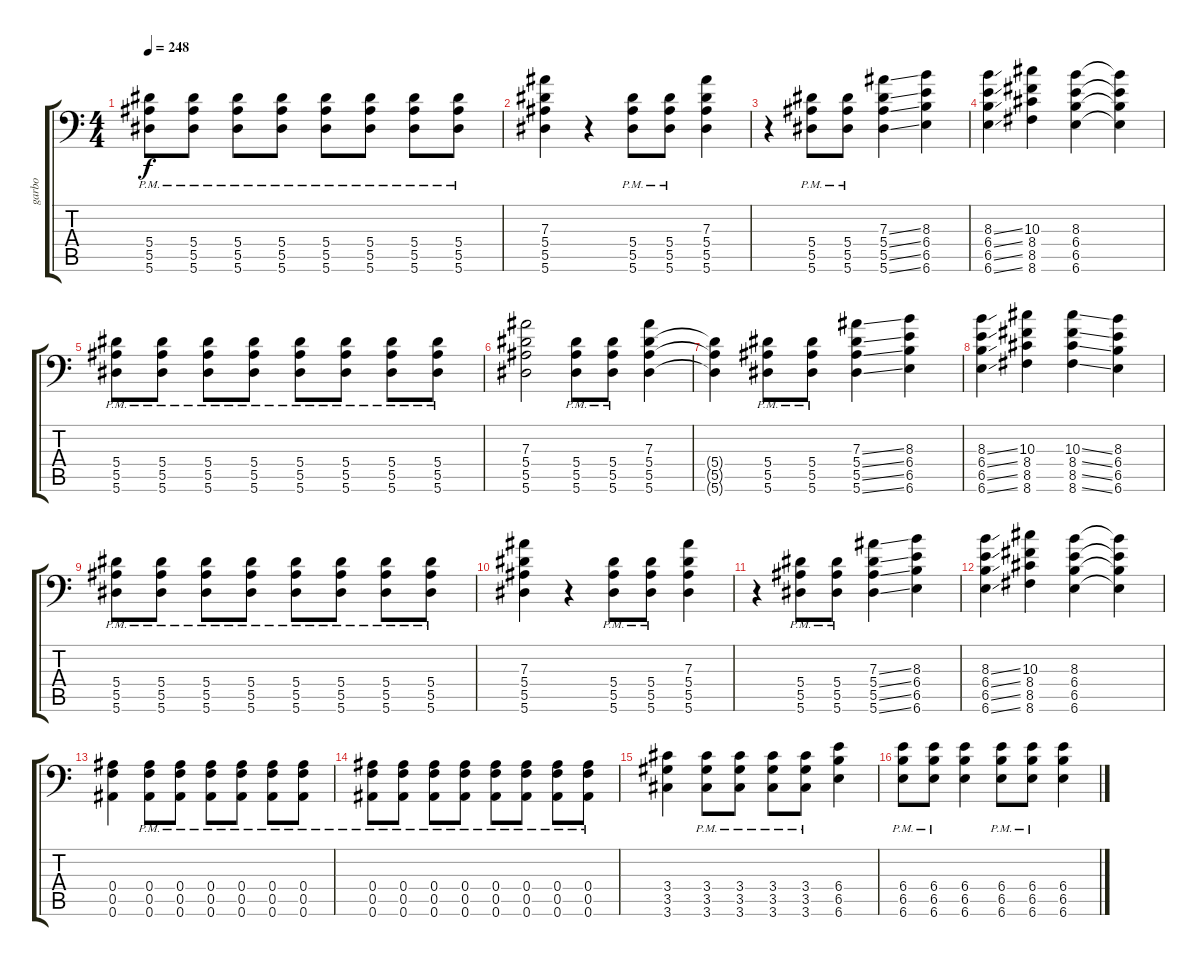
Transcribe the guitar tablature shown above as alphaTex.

\track ("garbo" "garbo") {instrument overdrivenguitar}
\staff {score tabs}
\tuning (C4 G3 Eb3 Bb2 F2 Bb1) {hide}
\ts (4 4)
\tempo 248
\clef f4
\ks c
(5.4{pm} 5.5{pm} 5.6{pm}).8{dy f} (5.4{pm} 5.5{pm} 5.6{pm}).8 (5.4{pm} 5.5{pm} 5.6{pm}).8 (5.4{pm} 5.5{pm} 5.6{pm}).8 (5.4{pm} 5.5{pm} 5.6{pm}).8 (5.4{pm} 5.5{pm} 5.6{pm}).8 (5.4{pm} 5.5{pm} 5.6{pm}).8 (5.4{pm} 5.5{pm} 5.6{pm}).8 |
(7.3 5.4 5.5 5.6).4 r.4 (5.4{pm} 5.5{pm} 5.6{pm}).8 (5.4{pm} 5.5{pm} 5.6{pm}).8 (7.3 5.4 5.5 5.6).4 |
r.4 (5.4{pm} 5.5{pm} 5.6{pm}).8 (5.4{pm} 5.5{pm} 5.6{pm}).8 (7.3{ss} 5.4{ss} 5.5{ss} 5.6{ss}).4 (8.3 6.4 6.5 6.6).4 |
(8.3{ss} 6.4{ss} 6.5{ss} 6.6{ss}).4 (10.3 8.4 8.5 8.6).4 (8.3 6.4 6.5 6.6).4 (8.3{t} 6.4{t} 6.5{t} 6.6{t}).4 |
(5.4{pm} 5.5{pm} 5.6{pm}).8 (5.4{pm} 5.5{pm} 5.6{pm}).8 (5.4{pm} 5.5{pm} 5.6{pm}).8 (5.4{pm} 5.5{pm} 5.6{pm}).8 (5.4{pm} 5.5{pm} 5.6{pm}).8 (5.4{pm} 5.5{pm} 5.6{pm}).8 (5.4{pm} 5.5{pm} 5.6{pm}).8 (5.4{pm} 5.5{pm} 5.6{pm}).8 |
(7.3 5.4 5.5 5.6).2 (5.4{pm} 5.5{pm} 5.6{pm}).8 (5.4{pm} 5.5{pm} 5.6{pm}).8 (7.3 5.4 5.5 5.6).4 |
(5.4{t} 5.5{t} 5.6{t}).4 (5.4{pm} 5.5{pm} 5.6{pm}).8 (5.4{pm} 5.5{pm} 5.6{pm}).8 (7.3{ss} 5.4{ss} 5.5{ss} 5.6{ss}).4 (8.3 6.4 6.5 6.6).4 |
(8.3{ss} 6.4{ss} 6.5{ss} 6.6{ss}).4 (10.3 8.4 8.5 8.6).4 (10.3{ss} 8.4{ss} 8.5{ss} 8.6{ss}).4 (8.3 6.4 6.5 6.6).4 |
(5.4{pm} 5.5{pm} 5.6{pm}).8 (5.4{pm} 5.5{pm} 5.6{pm}).8 (5.4{pm} 5.5{pm} 5.6{pm}).8 (5.4{pm} 5.5{pm} 5.6{pm}).8 (5.4{pm} 5.5{pm} 5.6{pm}).8 (5.4{pm} 5.5{pm} 5.6{pm}).8 (5.4{pm} 5.5{pm} 5.6{pm}).8 (5.4{pm} 5.5{pm} 5.6{pm}).8 |
(7.3 5.4 5.5 5.6).4 r.4 (5.4{pm} 5.5{pm} 5.6{pm}).8 (5.4{pm} 5.5{pm} 5.6{pm}).8 (7.3 5.4 5.5 5.6).4 |
r.4 (5.4{pm} 5.5{pm} 5.6{pm}).8 (5.4{pm} 5.5{pm} 5.6{pm}).8 (7.3{ss} 5.4{ss} 5.5{ss} 5.6{ss}).4 (8.3 6.4 6.5 6.6).4 |
(8.3{ss} 6.4{ss} 6.5{ss} 6.6{ss}).4 (10.3 8.4 8.5 8.6).4 (8.3 6.4 6.5 6.6).4 (8.3{t} 6.4{t} 6.5{t} 6.6{t}).4 |
(0.4 0.5 0.6).4 (0.4{pm} 0.5{pm} 0.6{pm}).8 (0.4{pm} 0.5{pm} 0.6{pm}).8 (0.4{pm} 0.5{pm} 0.6{pm}).8 (0.4{pm} 0.5{pm} 0.6{pm}).8 (0.4{pm} 0.5{pm} 0.6{pm}).8 (0.4{pm} 0.5{pm} 0.6{pm}).8 |
(0.4{pm} 0.5{pm} 0.6{pm}).8 (0.4{pm} 0.5{pm} 0.6{pm}).8 (0.4{pm} 0.5{pm} 0.6{pm}).8 (0.4{pm} 0.5{pm} 0.6{pm}).8 (0.4{pm} 0.5{pm} 0.6{pm}).8 (0.4{pm} 0.5{pm} 0.6{pm}).8 (0.4{pm} 0.5{pm} 0.6{pm}).8 (0.4{pm} 0.5{pm} 0.6{pm}).8 |
(3.4 3.5 3.6).4 (3.4{pm} 3.5{pm} 3.6{pm}).8 (3.4{pm} 3.5{pm} 3.6{pm}).8 (3.4{pm} 3.5{pm} 3.6{pm}).8 (3.4{pm} 3.5{pm} 3.6{pm}).8 (6.4 6.5 6.6).4 |
(6.4{pm} 6.5{pm} 6.6{pm}).8 (6.4{pm} 6.5{pm} 6.6{pm}).8 (6.4 6.5 6.6).4 (6.4{pm} 6.5{pm} 6.6{pm}).8 (6.4{pm} 6.5{pm} 6.6{pm}).8 (6.4 6.5 6.6).4
